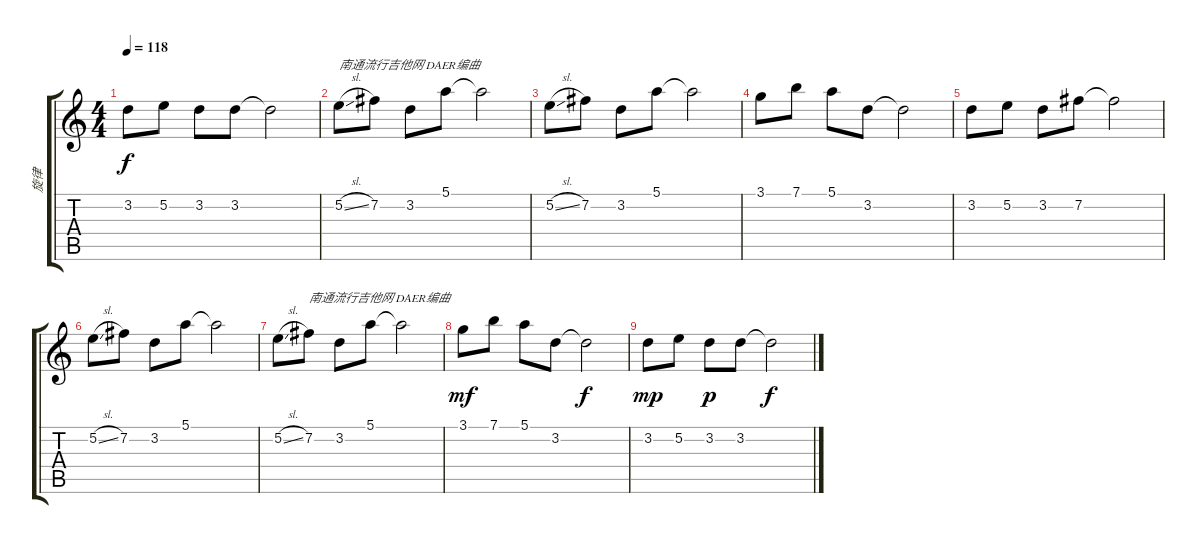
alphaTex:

\track ("旋律" "旋律") {instrument distortionguitar}
\staff {score tabs}
\tuning (E4 B3 G3 D3 A2 E2) {hide}
\ts (4 4)
\tempo 118
\clef g2
\ks c
3.2.8{dy f} 5.2.8 3.2.8 3.2.8 3.2{t}.2 |
5.2{sl}.8{txt "南通流行吉他网 DAER编曲" volume 9 balance 11 instrument overdrivenguitar} 7.2.8 3.2.8 5.1.8 5.1{t}.2 |
5.2{sl}.8 7.2.8 3.2.8 5.1.8 5.1{t}.2 |
3.1.8 7.1.8 5.1.8 3.2.8 3.2{t}.2 |
3.2.8 5.2.8 3.2.8 7.2.8 7.2{t}.2 |
5.2{sl}.8 7.2.8 3.2.8 5.1.8 5.1{t}.2 |
5.2{sl}.8 7.2.8{txt "南通流行吉他网 DAER编曲"} 3.2.8 5.1.8 5.1{t}.2 |
3.1.8{dy mf} 7.1.8 5.1.8 3.2.8 3.2{t}.2{dy f} |
3.2.8{dy mp} 5.2.8 3.2.8{dy p} 3.2.8 3.2{t}.2{dy f}
